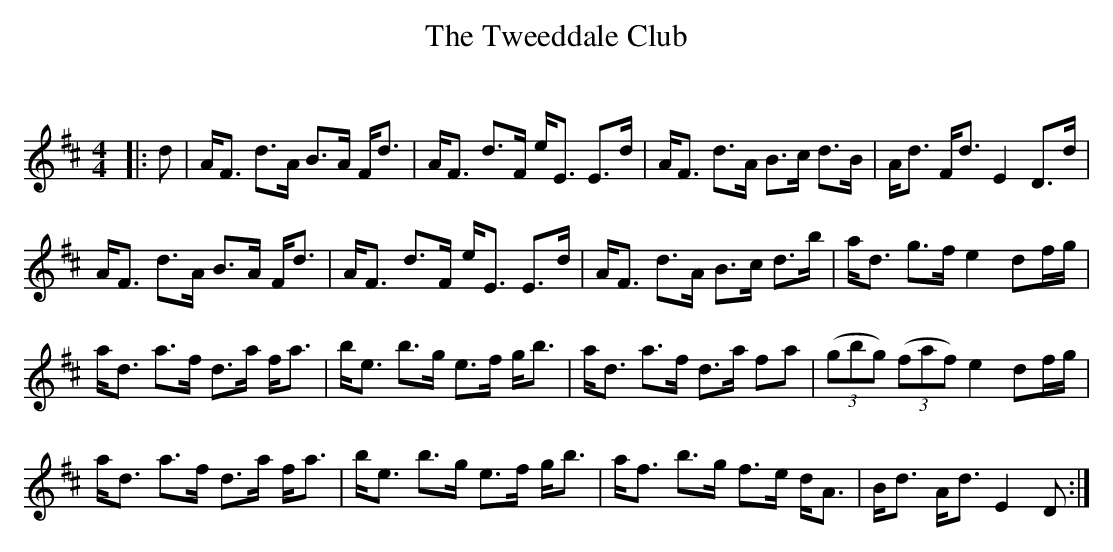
X:1
T: The Tweeddale Club
C:
Q: 128
K:D
M:4/4
L:1/16
|:d2|AF3 d3A B3A Fd3|AF3 d3F eE3 E3d|AF3 d3A B3c d3B|Ad3 Fd3 E4 D3d|
AF3 d3A B3A Fd3|AF3 d3F eE3 E3d|AF3 d3A B3c d3b|ad3 g3f e4 d2fg|
ad3 a3f d3a fa3|be3 b3g e3f gb3|ad3 a3f d3a f2a2|((3g2b2g2) ((3f2a2f2) e4 d2fg|
ad3 a3f d3a fa3|be3 b3g e3f gb3|af3 b3g f3e dA3|Bd3 Ad3 E4 D2:|
